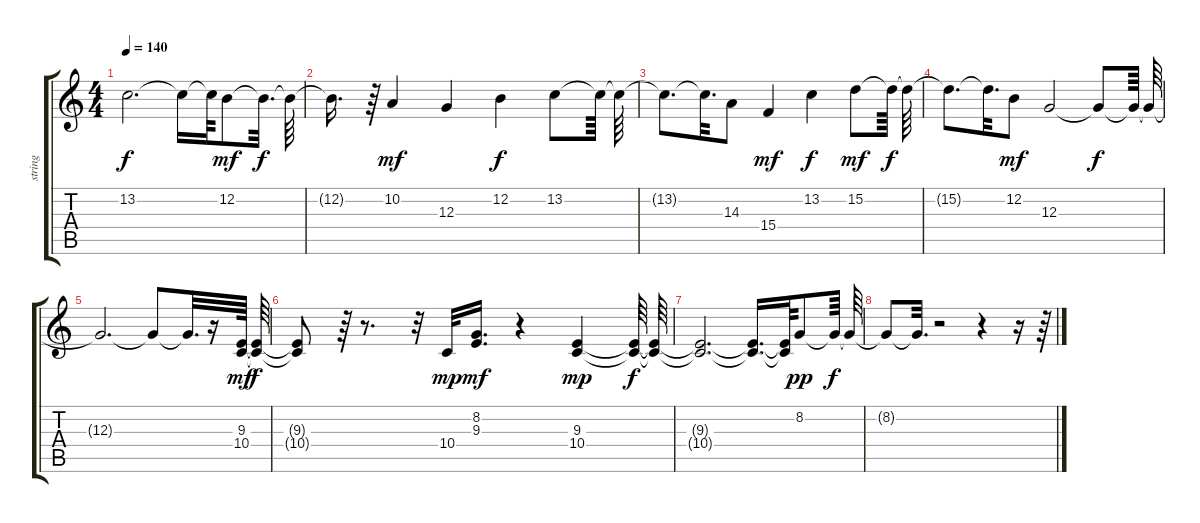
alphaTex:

\track ("string" "string") {instrument stringensemble1}
\staff {score tabs}
\tuning (E4 B3 G3 D3 A2 E2) {hide}
\ts (4 4)
\tempo 140
\clef g2
\ks c
13.2{t}.2{d dy f} 13.2{t}.16 13.2{t}.64 12.2.8{dy mf} 12.2{t}.32{d dy f} 12.2{t}.64 |
12.2{t}.16{d} r.64 10.2.4{dy mf} 12.3.4 12.2.4{dy f} 13.2.8 13.2{t}.64 13.2{t}.64 |
13.2{t}.8{d} 13.2{t}.32{d} 14.3.8 15.4.4{dy mf} 13.2.4{dy f} 15.2.8{dy mf} 15.2{t}.64{dy f} 15.2{t}.64 |
15.2{t}.8{d} 15.2{t}.32{d} 12.2.8{dy mf} 12.3.2 12.3{t}.8{dy f} 12.3{t}.64 12.3{t}.64 |
12.3{t}.2{d} 12.3{t}.8 12.3{t}.32{d} r.16 (9.3 10.4).64{dy mf} (9.3{t} 10.4{t}).64{dy f} |
(9.3{t} 10.4{t}).8 r.64 r.8{d} r.32 10.4.32{dy mp} (8.2 9.3).16{d dy mf} r.4 (9.3 10.4).4{dy mp} (9.3{t} 10.4{t}).64{dy f} (9.3{t} 10.4{t}).64 |
(9.3{t} 10.4{t}).2{d} (9.3{t} 10.4{t}).16{d} (9.3{t} 10.4{t}).64 8.2.8{dy pp} 8.2{t}.64{dy f} 8.2{t}.64 |
8.2{t}.8 8.2{t}.32{d} r.2 r.4 r.16 r.64
